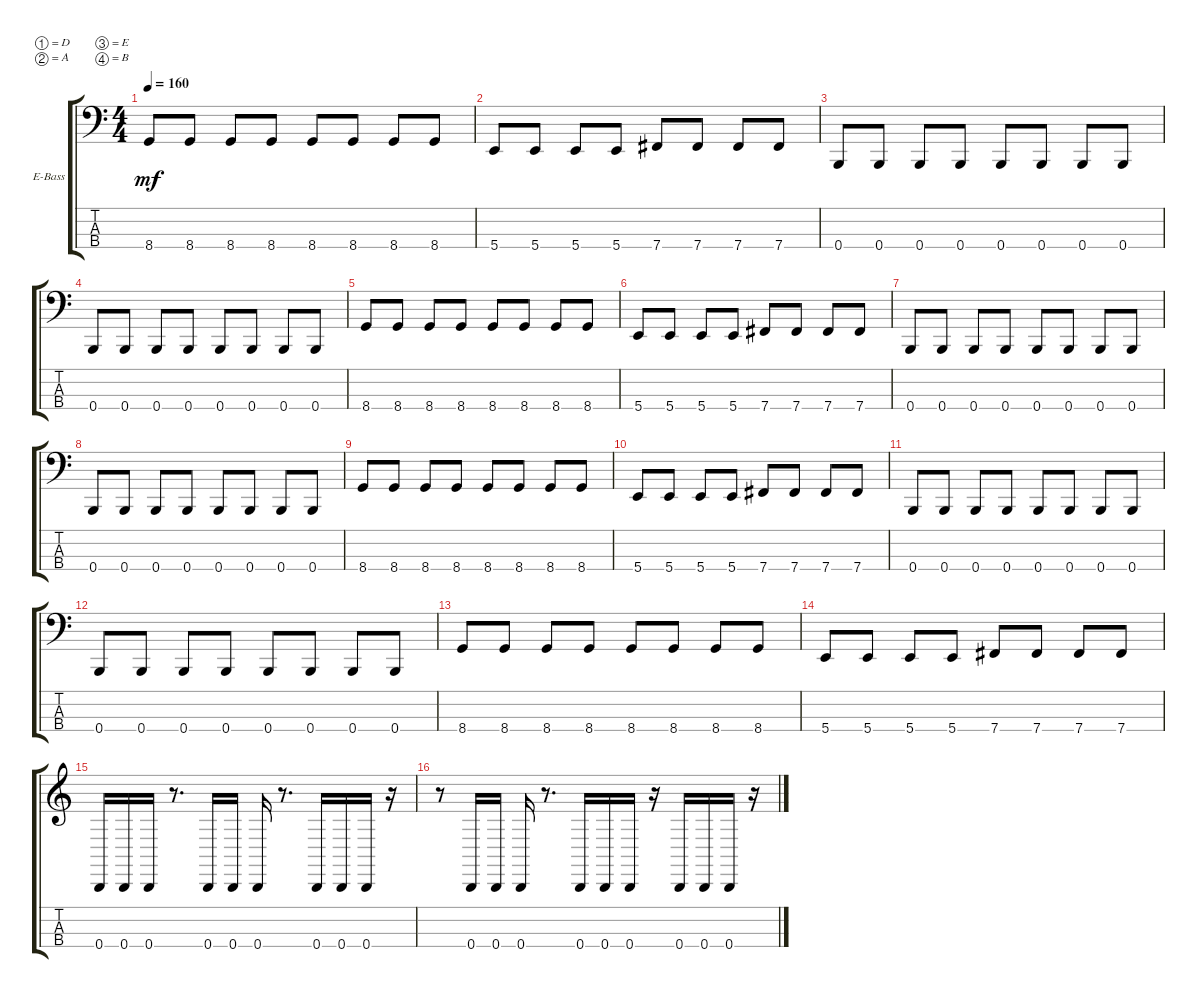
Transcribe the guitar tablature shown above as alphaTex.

\bracketExtendMode groupsimilarinstruments
\firstSystemTrackNameOrientation horizontal
\otherSystemsTrackNameOrientation horizontal
\track ("Bass" "E-Bass") {instrument electricbassfinger}
\staff {score tabs}
\tuning (D2 A1 E1 B0)
\ts (4 4)
\tempo 160
\clef f4
\ks c
8.4.8{dy mf} 8.4.8 8.4.8 8.4.8 8.4.8 8.4.8 8.4.8 8.4.8 |
5.4.8 5.4.8 5.4.8 5.4.8 7.4.8 7.4.8 7.4.8 7.4.8 |
0.4.8 0.4.8 0.4.8 0.4.8 0.4.8 0.4.8 0.4.8 0.4.8 |
0.4.8 0.4.8 0.4.8 0.4.8 0.4.8 0.4.8 0.4.8 0.4.8 |
8.4.8 8.4.8 8.4.8 8.4.8 8.4.8 8.4.8 8.4.8 8.4.8 |
5.4.8 5.4.8 5.4.8 5.4.8 7.4.8 7.4.8 7.4.8 7.4.8 |
0.4.8 0.4.8 0.4.8 0.4.8 0.4.8 0.4.8 0.4.8 0.4.8 |
0.4.8 0.4.8 0.4.8 0.4.8 0.4.8 0.4.8 0.4.8 0.4.8 |
8.4.8 8.4.8 8.4.8 8.4.8 8.4.8 8.4.8 8.4.8 8.4.8 |
5.4.8 5.4.8 5.4.8 5.4.8 7.4.8 7.4.8 7.4.8 7.4.8 |
0.4.8 0.4.8 0.4.8 0.4.8 0.4.8 0.4.8 0.4.8 0.4.8 |
0.4.8 0.4.8 0.4.8 0.4.8 0.4.8 0.4.8 0.4.8 0.4.8 |
8.4.8 8.4.8 8.4.8 8.4.8 8.4.8 8.4.8 8.4.8 8.4.8 |
5.4.8 5.4.8 5.4.8 5.4.8 7.4.8 7.4.8 7.4.8 7.4.8 |
\clef g2
0.4.16 0.4.16 0.4.16 r.8{d} 0.4.16 0.4.16 0.4.16 r.8{d} 0.4.16 0.4.16 0.4.16 r.16 |
r.8 0.4.16 0.4.16 0.4.16 r.8{d} 0.4.16 0.4.16 0.4.16 r.16 0.4.16 0.4.16 0.4.16 r.16
